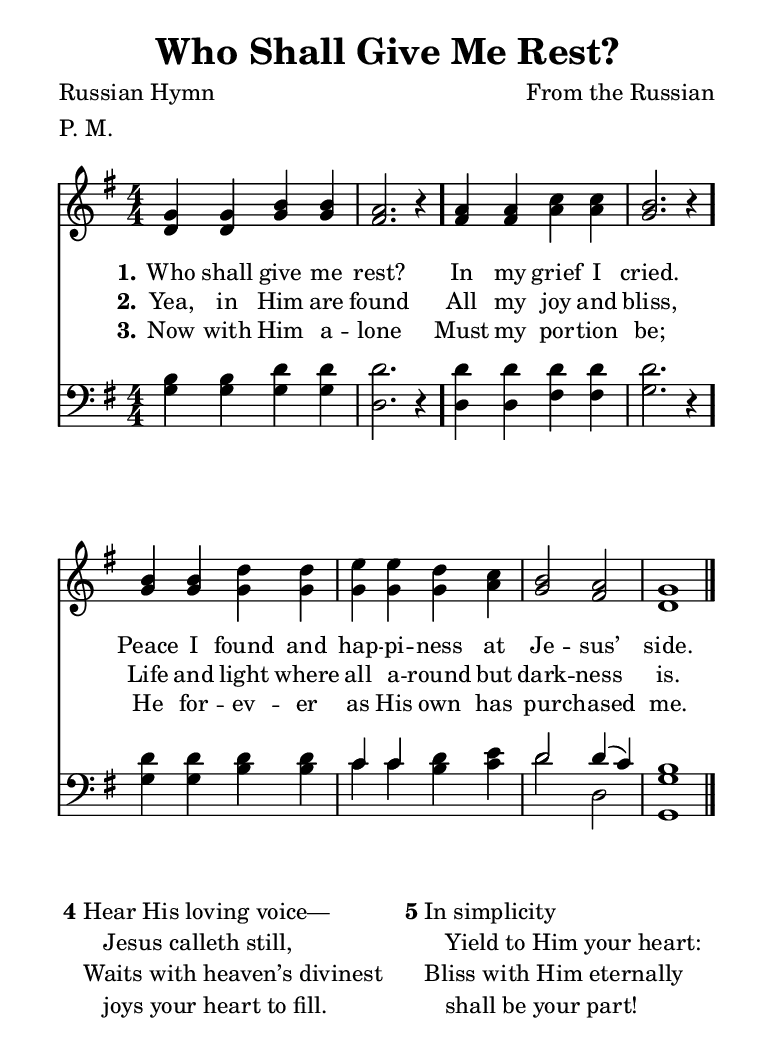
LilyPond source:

\include "common/global.ily"
\paper {
  \include "common/paper.ily"
  ragged-last-bottom = ##t
  systems-per-page = #(cond (is-eogsized 2) (#t #f))
  system-system-spacing.padding = 11
}

\header{
  %gospel
  hymnnumber = "125"
  title = "Who Shall Give Me Rest?"
  tunename = ""
  meter = "P. M."
  poet = "Russian Hymn"
  composer = "From the Russian"
  %copyright = ""
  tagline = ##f
}

% for fermata in MIDI
ta = { \tempo 4=90 }
tb = { \tempo 4=45 }

patternAA = { c4 c c c | c2. c4 }

patternBA = { c4 c c c | c c c c | c2 c2      | c1 }
patternBB = { c4 c c c | c c c c | c2 c4( c4) | c1 }

global = {
  \include "common/overrides.ily"
  \override Staff.TimeSignature.style = #'numbered
  \time 4/4
  \override Score.MetronomeMark.transparent = ##t % hide all fermata changes too
  \ta
  \key g \major
  %\partial 4
  \autoBeamOff
}

notesSoprano = {
\global
\relative c'' {

  \changePitch \patternAA { g g b b | a r }
  \changePitch \patternAA { a a c c | b r }
  \changePitch \patternBA { b b d d | e e d c | b a | g }

  \bar "|."

}
}

notesAlto = {
\global
\relative e' {

  \changePitch \patternAA { d d g g | fis r }
  \changePitch \patternAA { fis fis a a | g r }
  \changePitch \patternBA { g g g g | g g g a | g fis | d }

}
}

notesTenor = {
\global
\relative a {

  \changePitch \patternAA { b b d d | d r }
  \changePitch \patternAA { d d d d | d r }
  \changePitch \patternBB { d d d d | c c d e | d d( c) | b }

}
}

notesBass = {
\global
\relative f {

  \changePitch \patternAA { g g g g | d r }
  \changePitch \patternAA { d d fis fis | g r }
  \changePitch \patternBA { g g b b | c c b c | d d, | <g, g'> }

}
}

wordsA = \lyricmode {
\set stanza = "1."

Who shall give me rest?
In my grief I cried.
Peace I found and hap -- pi -- ness at Je -- sus’ side.

}

wordsB = \lyricmode {
\set stanza = "2."

Yea, in Him are found \bar "."
All my joy and bliss, \bar "."
Life and light where all a -- round but dark -- ness is.

}

wordsC = \lyricmode {
\set stanza = "3."

Now with Him a -- lone
Must my por -- tion be;
He for -- ev -- er as His own has pur -- chased me.

}

wordsD = \markuplist {

\line { Hear His loving voice— }
\line { { \hspace #2 } Jesus calleth still, }
\line { Waits with heaven’s divinest } \line { { \hspace #2 } joys your heart to fill. }

}

wordsE = \markuplist {

\line { In simplicity }
\line { { \hspace #2 } Yield to Him your heart: }
\line { Bliss with Him eternally } \line { { \hspace #2 } shall be your part! }

}

\score {
  \context ChoirStaff <<
    \context Staff = upper <<
      \set Staff.autoBeaming = ##f
      \set ChoirStaff.systemStartDelimiter = #'SystemStartBar
      \set ChoirStaff.printPartCombineTexts = ##f
      \partcombine #'(2 . 9) \notesSoprano \notesAlto
      \context NullVoice = sopranos { \voiceOne << \notesSoprano >> }
      \context NullVoice = altos { \voiceTwo << \notesAlto >> }
      \context Lyrics = one   \lyricsto sopranos \wordsA
      \context Lyrics = two   \lyricsto sopranos \wordsB
      \context Lyrics = three \lyricsto sopranos \wordsC
    >>
    \context Staff = men <<
      \set Staff.autoBeaming = ##f
      \clef bass
      \set ChoirStaff.printPartCombineTexts = ##f
      \partcombine #'(2 . 9) \notesTenor \notesBass
      \context NullVoice = tenors { \voiceOne << \notesTenor >> }
      \context NullVoice = basses { \voiceTwo << \notesBass >> }
    >>
  >>
  \layout {
    \include "common/layout.ily"
  }
  \midi{
    \include "common/midi.ily"
  }
}

\noPageBreak

\markup { \fill-line {
  \hspace #0.1
  \line{ \bold 4 \column { \wordsD } }
  \hspace #0.1
  \line{ \bold 5 \column { \wordsE } }
  \hspace #0.1
} }

\version "2.19.49"  % necessary for upgrading to future LilyPond versions.

% vi:set et ts=2 sw=2 ai nocindent syntax=lilypond:
